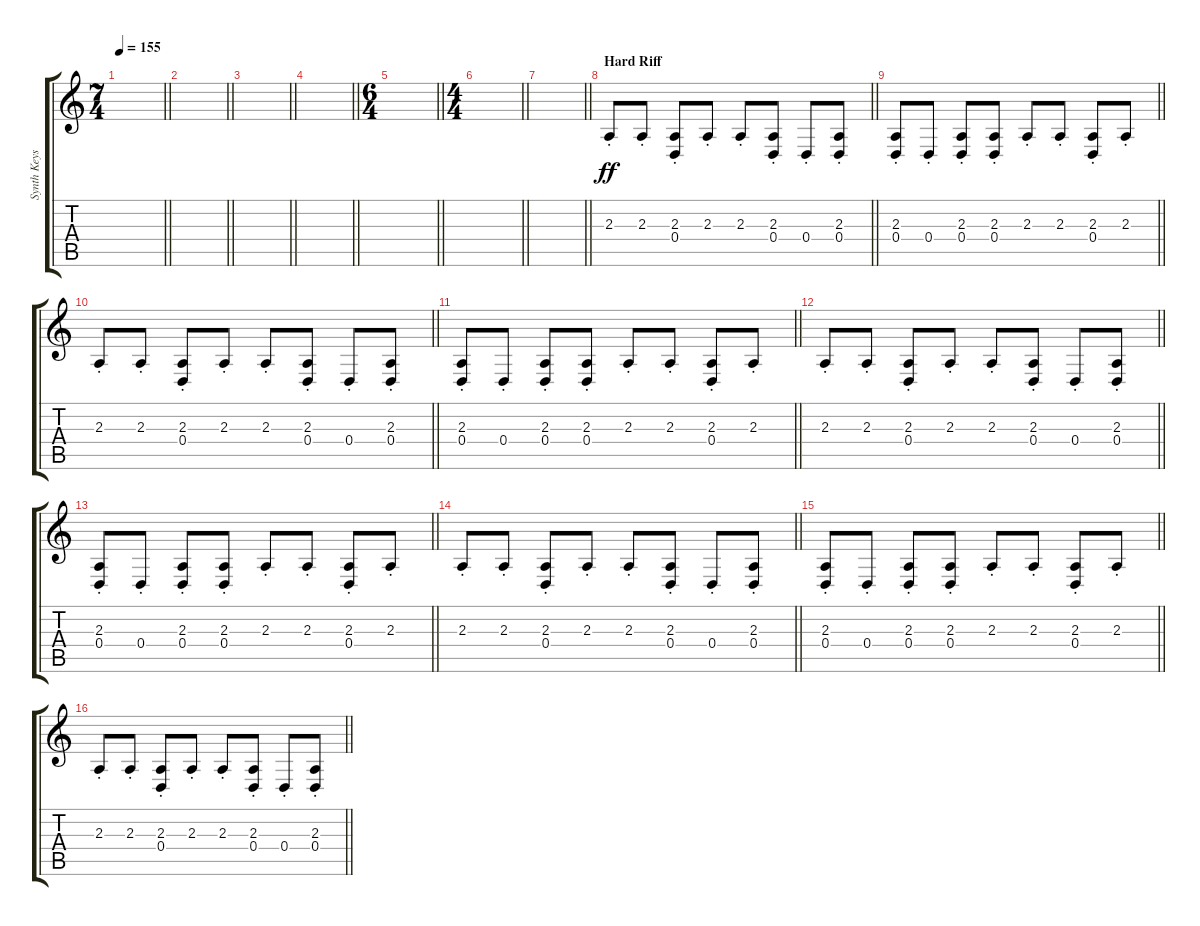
\track ("Synth Keys" "Synth Keys") {instrument lead2sawtooth}
\staff {score tabs}
\tuning (E4 B3 G3 D3 A2 E2) {hide}
\ts (7 4)
\tempo 155
\clef g2
\barLineRight lightlight
\ks c
|
\barLineRight lightlight
|
\barLineRight lightlight
|
\barLineRight lightlight
|
\ts (6 4)
\barLineRight lightlight
|
\ts (4 4)
\barLineRight lightlight
|
\barLineRight lightlight
|
\section ("" "Hard Riff")
\barLineRight lightlight
2.3{st}.8{dy ff} 2.3{st}.8 (2.3{st} 0.4{st}).8 2.3{st}.8 2.3{st}.8 (2.3{st} 0.4{st}).8 0.4{st}.8 (2.3{st} 0.4{st}).8 |
\barLineRight lightlight
(2.3{st} 0.4{st}).8 0.4{st}.8 (2.3{st} 0.4{st}).8 (2.3{st} 0.4{st}).8 2.3{st}.8 2.3{st}.8 (2.3{st} 0.4{st}).8 2.3{st}.8 |
\barLineRight lightlight
2.3{st}.8 2.3{st}.8 (2.3{st} 0.4{st}).8 2.3{st}.8 2.3{st}.8 (2.3{st} 0.4{st}).8 0.4{st}.8 (2.3{st} 0.4{st}).8 |
\barLineRight lightlight
(2.3{st} 0.4{st}).8 0.4{st}.8 (2.3{st} 0.4{st}).8 (2.3{st} 0.4{st}).8 2.3{st}.8 2.3{st}.8 (2.3{st} 0.4{st}).8 2.3{st}.8 |
\barLineRight lightlight
2.3{st}.8 2.3{st}.8 (2.3{st} 0.4{st}).8 2.3{st}.8 2.3{st}.8 (2.3{st} 0.4{st}).8 0.4{st}.8 (2.3{st} 0.4{st}).8 |
\barLineRight lightlight
(2.3{st} 0.4{st}).8 0.4{st}.8 (2.3{st} 0.4{st}).8 (2.3{st} 0.4{st}).8 2.3{st}.8 2.3{st}.8 (2.3{st} 0.4{st}).8 2.3{st}.8 |
\barLineRight lightlight
2.3{st}.8 2.3{st}.8 (2.3{st} 0.4{st}).8 2.3{st}.8 2.3{st}.8 (2.3{st} 0.4{st}).8 0.4{st}.8 (2.3{st} 0.4{st}).8 |
\barLineRight lightlight
(2.3{st} 0.4{st}).8 0.4{st}.8 (2.3{st} 0.4{st}).8 (2.3{st} 0.4{st}).8 2.3{st}.8 2.3{st}.8 (2.3{st} 0.4{st}).8 2.3{st}.8 |
\barLineRight lightlight
2.3{st}.8 2.3{st}.8 (2.3{st} 0.4{st}).8 2.3{st}.8 2.3{st}.8 (2.3{st} 0.4{st}).8 0.4{st}.8 (2.3{st} 0.4{st}).8
